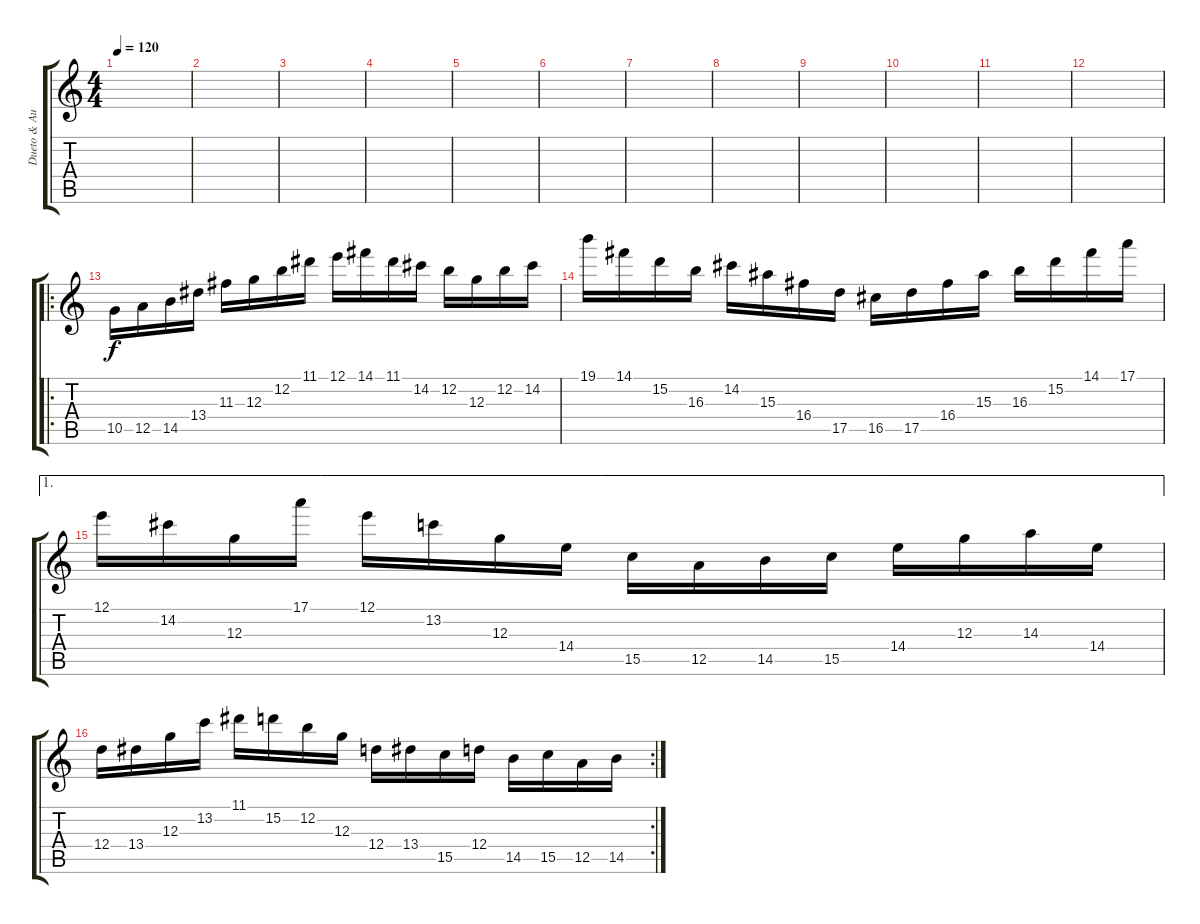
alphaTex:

\track ("Dueto & Auxiliar" "Dueto & Au") {instrument overdrivenguitar}
\staff {score tabs}
\tuning (E4 B3 G3 D3 A2 E2) {hide}
\ts (4 4)
\tempo 120
\clef g2
\ks c
|
|
|
|
|
|
|
|
|
|
|
|
\ro
10.5.16 12.5.16 14.5.16 13.4.16 11.3.16 12.3.16 12.2.16 11.1.16 12.1.16 14.1.16 11.1.16 14.2.16 12.2.16 12.3.16 12.2.16 14.2.16 |
19.1.16 14.1.16 15.2.16 16.3.16 14.2.16 15.3.16 16.4.16 17.5.16 16.5.16 17.5.16 16.4.16 15.3.16 16.3.16 15.2.16 14.1.16 17.1.16 |
\ae 1
12.1.16 14.2.16 12.3.16 17.1.16 12.1.16 13.2.16 12.3.16 14.4.16 15.5.16 12.5.16 14.5.16 15.5.16 14.4.16 12.3.16 14.3.16 14.4.16 |
\rc 2
12.4.16 13.4.16 12.3.16 13.2.16 11.1.16 15.2.16 12.2.16 12.3.16 12.4.16 13.4.16 15.5.16 12.4.16 14.5.16 15.5.16 12.5.16 14.5.16
